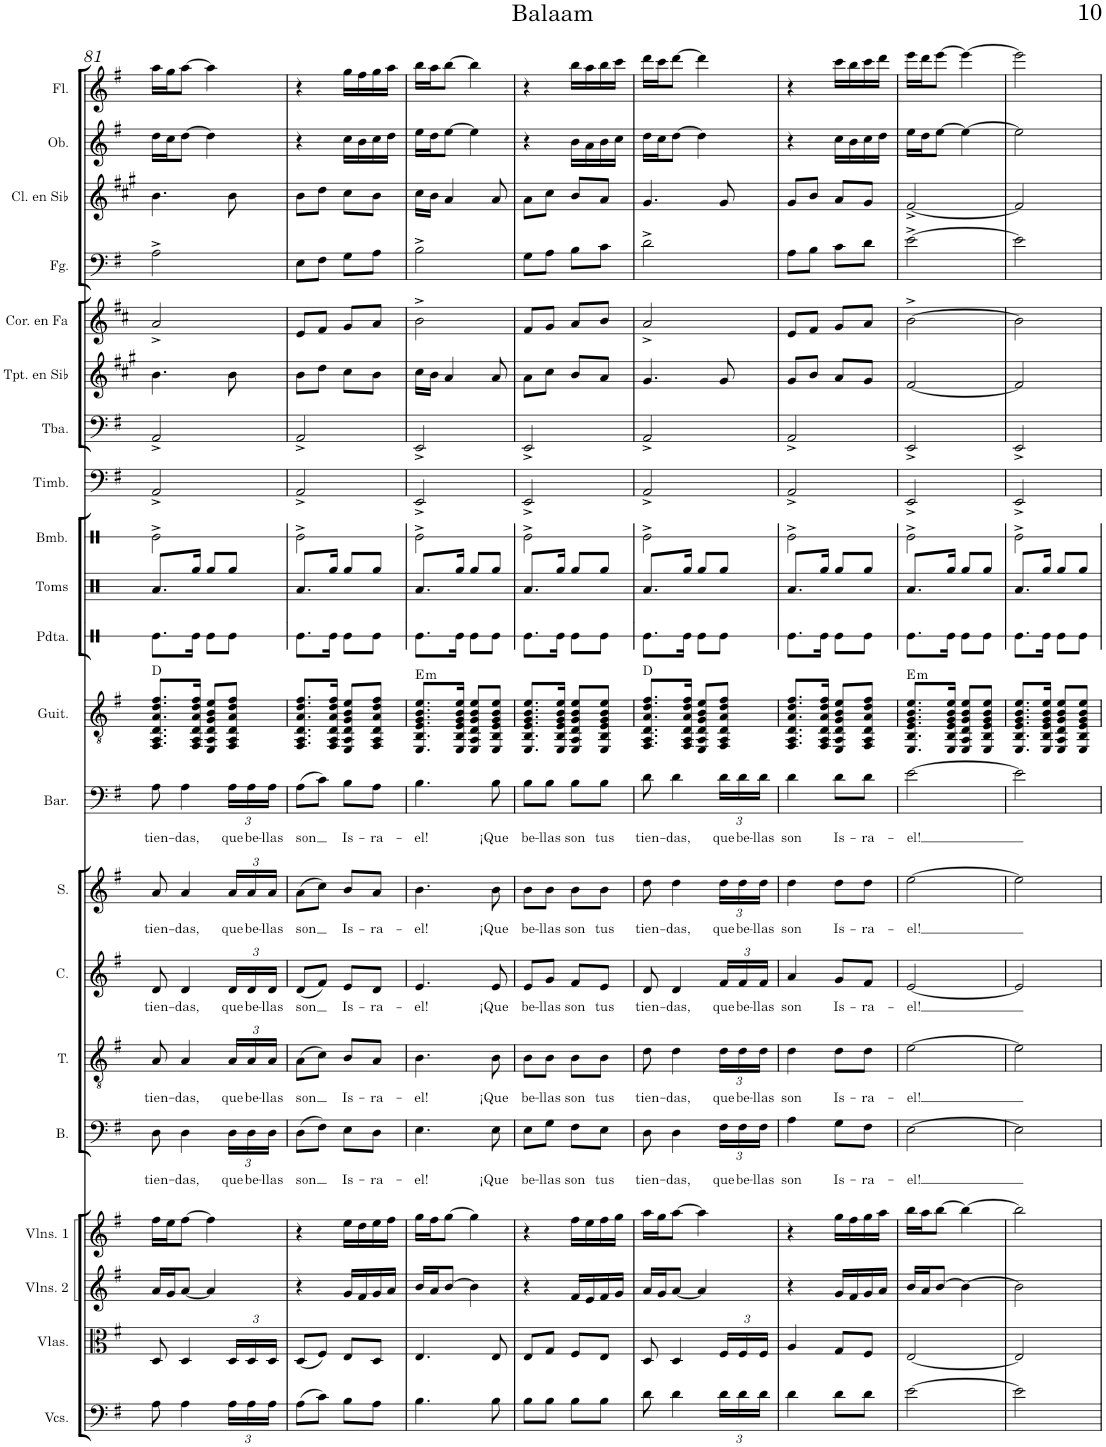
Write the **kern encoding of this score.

**kern	**kern	**kern	**kern	**kern	**text	**kern	**text	**kern	**text	**kern	**text	**kern	**text	**kern	**harte	**kern	**kern	**kern	**kern	**kern	**kern	**kern	**kern	**kern	**kern	**kern
*part21	*part20	*part19	*part18	*part17	*part17	*part16	*part16	*part15	*part15	*part14	*part14	*part13	*part13	*part12	*part12	*part11	*part10	*part9	*part8	*part7	*part6	*part5	*part4	*part3	*part2	*part1
*staff21	*staff20	*staff19	*staff18	*staff17	*staff17	*staff16	*staff16	*staff15	*staff15	*staff14	*staff14	*staff13	*staff13	*staff12	*	*staff11	*staff10	*staff9	*staff8	*staff7	*staff6	*staff5	*staff4	*staff3	*staff2	*staff1
*I"Violonchelos	*I"Violas	*I"Violines 2	*I"Violines 1	*I"Bajo	*	*I"Tenor	*	*I"Contralto	*	*I"Soprano	*	*I"Barítono	*	*I"Guitarra clásica	*	*I"Pandereta	*I"Toms	*I"Bombo	*I"Timbales	*I"Tuba	*I"Trompeta en Sib	*I"Trompa en Fa	*I"Fagot	*I"Clarinete en Sib	*I"Oboe	*I"Flauta
*I'Vcs.	*I'Vlas.	*I'Vlns. 2	*I'Vlns. 1	*I'B.	*	*I'T.	*	*I'C.	*	*I'S.	*	*I'Bar.	*	*I'Guit.	*	*I'Pdta.	*I'Toms	*I'Bmb.	*I'Timb.	*I'Tba.	*I'Tpt. en Sib	*	*I'Fg.	*I'Cl. en Sib	*I'Ob.	*I'Fl.
!!LO:PB:g=z
*clefF4	*clefC3	*clefG2	*clefG2	*clefF4	*	*clefGv2	*	*clefG2	*	*clefG2	*	*clefF4	*	*clefGv2	*	*clefX	*clefX	*clefX	*clefF4	*clefF4	*clefG2	*clefG2	*clefF4	*clefG2	*clefG2	*clefG2
*	*	*	*	*	*	*	*	*	*	*	*	*	*	*	*	*	*	*	*	*	*Trd1c2	*Trd4c7	*	*Trd1c2	*	*
*k[f#]	*k[f#]	*k[f#]	*k[f#]	*k[f#]	*	*k[f#]	*	*k[f#]	*	*k[f#]	*	*k[f#]	*	*k[f#]	*	*k[]	*k[]	*k[]	*k[f#]	*k[f#]	*k[f#c#g#]	*k[f#c#]	*k[f#]	*k[f#c#g#]	*k[f#]	*k[f#]
*M2/4	*M2/4	*M2/4	*M2/4	*M2/4	*	*M2/4	*	*M2/4	*	*M2/4	*	*M2/4	*	*M2/4	*	*M2/4	*M2/4	*M2/4	*M2/4	*M2/4	*M2/4	*M2/4	*M2/4	*M2/4	*M2/4	*M2/4
=81	=81	=81	=81	=81	=81	=81	=81	=81	=81	=81	=81	=81	=81	=81	=81	=81	=81	=81	=81	=81	=81	=81	=81	=81	=81	=81
!	!	!	!	!	!LO:LY:b	!	!LO:LY:b	!	!LO:LY:b	!	!LO:LY:b	!	!LO:LY:b	!	!	!	!	!	!	!	!	!	!	!	!	!
8A\	8D/	16a/LL	16ff#\LL	8D\	tien-	8A/	tien-	8d/	tien-	8a/	tien-	8A\	tien-	8.FF#/ 8.AA/ 8.D/ 8.A/ 8.d/ 8.f#/L	D:maj	8.Re\L	8.Ra/L	2Re^\	2AA^/	2AA^/	4.b\	2a^/	2A^\	4.b\	16dd\LL	16aa\LL
.	.	16g/J	16ee\J	.	.	.	.	.	.	.	.	.	.	.	.	.	.	.	.	.	.	.	.	.	16cc\J	16gg\J
!	!	!	!	!	!LO:LY:b	!	!LO:LY:b	!	!LO:LY:b	!	!LO:LY:b	!	!LO:LY:b	!	!	!	!	!	!	!	!	!	!	!	!	!
4A\	4D/	[8a/J	[8ff#\J	4D\	-das,	4A/	-das,	4d/	-das,	4a/	-das,	4A\	-das,	.	.	.	.	.	.	.	.	.	.	.	[8dd\J	[8aa\J
.	.	.	.	.	.	.	.	.	.	.	.	.	.	16FF#/ 16AA/ 16D/ 16A/ 16d/ 16f#/Jk	.	16Re\Jk	16Rgg/Jk	.	.	.	.	.	.	.	.	.
.	.	4a/]	4ff#\]	.	.	.	.	.	.	.	.	.	.	8EE/ 8AA/ 8D/ 8G/ 8B/ 8e/L	.	8Re\L	8Rgg/L	.	.	.	.	.	.	.	4dd\]	4aa\]
*Xbrackettup	*Xbrackettup	*	*	*Xbrackettup	*	*	*	*	*	*	*	*	*	*	*	*	*	*	*	*	*	*	*	*	*	*
!	!	!	!	!	!LO:LY:b	!	!	!	!	!	!	!	!	!	!	!	!	!	!	!	!	!	!	!	!	!
*	*	*	*	*	*	*Xbrackettup	*	*	*	*	*	*	*	*	*	*	*	*	*	*	*	*	*	*	*	*
!	!	!	!	!	!	!	!LO:LY:b	!	!	!	!	!	!	!	!	!	!	!	!	!	!	!	!	!	!	!
*	*	*	*	*	*	*	*	*Xbrackettup	*	*	*	*	*	*	*	*	*	*	*	*	*	*	*	*	*	*
!	!	!	!	!	!	!	!	!	!LO:LY:b	!	!	!	!	!	!	!	!	!	!	!	!	!	!	!	!	!
*	*	*	*	*	*	*	*	*	*	*Xbrackettup	*	*	*	*	*	*	*	*	*	*	*	*	*	*	*	*
!	!	!	!	!	!	!	!	!	!	!	!LO:LY:b	!	!	!	!	!	!	!	!	!	!	!	!	!	!	!
*	*	*	*	*	*	*	*	*	*	*	*	*Xbrackettup	*	*	*	*	*	*	*	*	*	*	*	*	*	*
!	!	!	!	!	!	!	!	!	!	!	!	!	!LO:LY:b	!	!	!	!	!	!	!	!	!	!	!	!	!
24A\LL	24D/LL	.	.	24D\LL	que	24A/LL	que	24d/LL	que	24a/LL	que	24A\LL	que	8FF#/ 8AA/ 8D/ 8A/ 8d/ 8f#/J	.	8Re\J	8Rgg/J	.	.	.	8b\	.	.	8b\	.	.
!	!	!	!	!	!LO:LY:b	!	!LO:LY:b	!	!LO:LY:b	!	!LO:LY:b	!	!LO:LY:b	!	!	!	!	!	!	!	!	!	!	!	!	!
24A\	24D/	.	.	24D\	be-	24A/	be-	24d/	be-	24a/	be-	24A\	be-	.	.	.	.	.	.	.	.	.	.	.	.	.
!	!	!	!	!	!LO:LY:b	!	!LO:LY:b	!	!LO:LY:b	!	!LO:LY:b	!	!LO:LY:b	!	!	!	!	!	!	!	!	!	!	!	!	!
24A\JJ	24D/JJ	.	.	24D\JJ	-llas	24A/JJ	-llas	24d/JJ	-llas	24a/JJ	-llas	24A\JJ	-llas	.	.	.	.	.	.	.	.	.	.	.	.	.
=82	=82	=82	=82	=82	=82	=82	=82	=82	=82	=82	=82	=82	=82	=82	=82	=82	=82	=82	=82	=82	=82	=82	=82	=82	=82	=82
!	!	!	!	!	!LO:LY:b	!	!LO:LY:b	!	!LO:LY:b	!	!LO:LY:b	!	!LO:LY:b	!	!	!	!	!	!	!	!	!	!	!	!	!
(8A\L	(8D/L	4r	4r	(8D\L	son	(8A\L	son	(8d/L	son	(8a\L	son	(8A\L	son	8.FF#/ 8.AA/ 8.D/ 8.A/ 8.d/ 8.f#/L	.	8.Re\L	8.Ra/L	2Re^\	2AA^/	2AA^/	8b\L	8e/L	8E\L	8b\L	4r	4r
8c\J)	8F#/J)	.	.	8F#\J)	.	8c\J)	.	8f#/J)	.	8cc\J)	.	8c\J)	.	.	.	.	.	.	.	.	8dd\J	8f#/J	8F#\J	8dd\J	.	.
.	.	.	.	.	.	.	.	.	.	.	.	.	.	16FF#/ 16AA/ 16D/ 16A/ 16d/ 16f#/Jk	.	16Re\Jk	16Rgg/Jk	.	.	.	.	.	.	.	.	.
!	!	!	!	!	!LO:LY:b	!	!LO:LY:b	!	!LO:LY:b	!	!LO:LY:b	!	!LO:LY:b	!	!	!	!	!	!	!	!	!	!	!	!	!
8B\L	8E/L	16g/LL	16ee\LL	8E\L	Is-	8B/L	Is-	8e/L	Is-	8b/L	Is-	8B\L	Is-	8EE/ 8AA/ 8D/ 8G/ 8B/ 8e/L	.	8Re\L	8Rgg/L	.	.	.	8cc#\L	8g/L	8G\L	8cc#\L	16cc\LL	16gg\LL
.	.	16f#/	16dd\	.	.	.	.	.	.	.	.	.	.	.	.	.	.	.	.	.	.	.	.	.	16b\	16ff#\
!	!	!	!	!	!LO:LY:b	!	!LO:LY:b	!	!LO:LY:b	!	!LO:LY:b	!	!LO:LY:b	!	!	!	!	!	!	!	!	!	!	!	!	!
8A\J	8D/J	16g/	16ee\	8D\J	-ra-	8A/J	-ra-	8d/J	-ra-	8a/J	-ra-	8A\J	-ra-	8FF#/ 8AA/ 8D/ 8A/ 8d/ 8f#/J	.	8Re\J	8Rgg/J	.	.	.	8b\J	8a/J	8A\J	8b\J	16cc\	16gg\
.	.	16a/JJ	16ff#\JJ	.	.	.	.	.	.	.	.	.	.	.	.	.	.	.	.	.	.	.	.	.	16dd\JJ	16aa\JJ
=83	=83	=83	=83	=83	=83	=83	=83	=83	=83	=83	=83	=83	=83	=83	=83	=83	=83	=83	=83	=83	=83	=83	=83	=83	=83	=83
!	!	!	!	!	!LO:LY:b	!	!LO:LY:b	!	!LO:LY:b	!	!LO:LY:b	!	!LO:LY:b	!	!LO:H:kt=m	!	!	!	!	!	!	!	!	!	!	!
4.B\	4.E/	16b/LL	16gg\LL	4.E\	-el!	4.B\	-el!	4.e/	-el!	4.b\	-el!	4.B\	-el!	8.EE/ 8.BB/ 8.E/ 8.G/ 8.B/ 8.e/L	E:min	8.Re\L	8.Ra/L	2Re^\	2EE^/	2EE^/	16cc#\LL	2b^\	2B^\	16cc#\LL	16ee\LL	16bb\LL
.	.	16a/J	16ff#\J	.	.	.	.	.	.	.	.	.	.	.	.	.	.	.	.	.	16b\JJ	.	.	16b\JJ	16dd\J	16aa\J
.	.	[8b/J	[8gg\J	.	.	.	.	.	.	.	.	.	.	.	.	.	.	.	.	.	4a/	.	.	4a/	[8ee\J	[8bb\J
.	.	.	.	.	.	.	.	.	.	.	.	.	.	16EE/ 16BB/ 16E/ 16G/ 16B/ 16e/Jk	.	16Re\Jk	16Rgg/Jk	.	.	.	.	.	.	.	.	.
.	.	4b\]	4gg\]	.	.	.	.	.	.	.	.	.	.	8EE/ 8AA/ 8D/ 8G/ 8B/ 8e/L	.	8Re\L	8Rgg/L	.	.	.	.	.	.	.	4ee\]	4bb\]
!	!	!	!	!	!LO:LY:b	!	!LO:LY:b	!	!LO:LY:b	!	!LO:LY:b	!	!LO:LY:b	!	!	!	!	!	!	!	!	!	!	!	!	!
8B\	8E/	.	.	8E\	¡Que	8B\	¡Que	8e/	¡Que	8b\	¡Que	8B\	¡Que	8EE/ 8BB/ 8E/ 8G/ 8B/ 8e/J	.	8Re\J	8Rgg/J	.	.	.	8a/	.	.	8a/	.	.
=84	=84	=84	=84	=84	=84	=84	=84	=84	=84	=84	=84	=84	=84	=84	=84	=84	=84	=84	=84	=84	=84	=84	=84	=84	=84	=84
!	!	!	!	!	!LO:LY:b	!	!LO:LY:b	!	!LO:LY:b	!	!LO:LY:b	!	!LO:LY:b	!	!	!	!	!	!	!	!	!	!	!	!	!
8B\L	8E/L	4r	4r	8E\L	be-	8B\L	be-	8e/L	be-	8b\L	be-	8B\L	be-	8.EE/ 8.BB/ 8.E/ 8.G/ 8.B/ 8.e/L	.	8.Re\L	8.Ra/L	2Re^\	2EE^/	2EE^/	8a\L	8f#/L	8G\L	8a\L	4r	4r
!	!	!	!	!	!LO:LY:b	!	!LO:LY:b	!	!LO:LY:b	!	!LO:LY:b	!	!LO:LY:b	!	!	!	!	!	!	!	!	!	!	!	!	!
8B\J	8G/J	.	.	8G\J	-llas	8B\J	-llas	8g/J	-llas	8b\J	-llas	8B\J	-llas	.	.	.	.	.	.	.	8cc#\J	8g/J	8A\J	8cc#\J	.	.
.	.	.	.	.	.	.	.	.	.	.	.	.	.	16EE/ 16BB/ 16E/ 16G/ 16B/ 16e/Jk	.	16Re\Jk	16Rgg/Jk	.	.	.	.	.	.	.	.	.
!	!	!	!	!	!LO:LY:b	!	!LO:LY:b	!	!LO:LY:b	!	!LO:LY:b	!	!LO:LY:b	!	!	!	!	!	!	!	!	!	!	!	!	!
8B\L	8F#/L	16f#/LL	16ff#\LL	8F#\L	son	8B\L	son	8f#/L	son	8b\L	son	8B\L	son	8EE/ 8AA/ 8D/ 8G/ 8B/ 8e/L	.	8Re\L	8Rgg/L	.	.	.	8b/L	8a/L	8B\L	8b/L	16b\LL	16bb\LL
.	.	16e/	16ee\	.	.	.	.	.	.	.	.	.	.	.	.	.	.	.	.	.	.	.	.	.	16a\	16aa\
!	!	!	!	!	!LO:LY:b	!	!LO:LY:b	!	!LO:LY:b	!	!LO:LY:b	!	!LO:LY:b	!	!	!	!	!	!	!	!	!	!	!	!	!
8B\J	8E/J	16f#/	16ff#\	8E\J	tus	8B\J	tus	8e/J	tus	8b\J	tus	8B\J	tus	8EE/ 8BB/ 8E/ 8G/ 8B/ 8e/J	.	8Re\J	8Rgg/J	.	.	.	8a/J	8b/J	8c\J	8a/J	16b\	16bb\
.	.	16g/JJ	16gg\JJ	.	.	.	.	.	.	.	.	.	.	.	.	.	.	.	.	.	.	.	.	.	16cc\JJ	16ccc\JJ
=85	=85	=85	=85	=85	=85	=85	=85	=85	=85	=85	=85	=85	=85	=85	=85	=85	=85	=85	=85	=85	=85	=85	=85	=85	=85	=85
!	!	!	!	!	!LO:LY:b	!	!LO:LY:b	!	!LO:LY:b	!	!LO:LY:b	!	!LO:LY:b	!	!	!	!	!	!	!	!	!	!	!	!	!
8d\	8D/	16a/LL	16aa\LL	8D\	tien-	8d\	tien-	8d/	tien-	8dd\	tien-	8d\	tien-	8.FF#/ 8.AA/ 8.D/ 8.A/ 8.d/ 8.f#/L	D:maj	8.Re\L	8.Ra/L	2Re^\	2AA^/	2AA^/	4.g#/	2a^/	2d^\	4.g#/	16dd\LL	16ddd\LL
.	.	16g/J	16gg\J	.	.	.	.	.	.	.	.	.	.	.	.	.	.	.	.	.	.	.	.	.	16cc\J	16ccc\J
!	!	!	!	!	!LO:LY:b	!	!LO:LY:b	!	!LO:LY:b	!	!LO:LY:b	!	!LO:LY:b	!	!	!	!	!	!	!	!	!	!	!	!	!
4d\	4D/	[8a/J	[8aa\J	4D\	-das,	4d\	-das,	4d/	-das,	4dd\	-das,	4d\	-das,	.	.	.	.	.	.	.	.	.	.	.	[8dd\J	[8ddd\J
.	.	.	.	.	.	.	.	.	.	.	.	.	.	16FF#/ 16AA/ 16D/ 16A/ 16d/ 16f#/Jk	.	16Re\Jk	16Rgg/Jk	.	.	.	.	.	.	.	.	.
.	.	4a/]	4aa\]	.	.	.	.	.	.	.	.	.	.	8EE/ 8AA/ 8D/ 8G/ 8B/ 8e/L	.	8Re\L	8Rgg/L	.	.	.	.	.	.	.	4dd\]	4ddd\]
!	!	!	!	!	!LO:LY:b	!	!LO:LY:b	!	!LO:LY:b	!	!LO:LY:b	!	!LO:LY:b	!	!	!	!	!	!	!	!	!	!	!	!	!
24d\LL	24F#/LL	.	.	24F#\LL	que	24d\LL	que	24f#/LL	que	24dd\LL	que	24d\LL	que	8FF#/ 8AA/ 8D/ 8A/ 8d/ 8f#/J	.	8Re\J	8Rgg/J	.	.	.	8g#/	.	.	8g#/	.	.
!	!	!	!	!	!LO:LY:b	!	!LO:LY:b	!	!LO:LY:b	!	!LO:LY:b	!	!LO:LY:b	!	!	!	!	!	!	!	!	!	!	!	!	!
24d\	24F#/	.	.	24F#\	be-	24d\	be-	24f#/	be-	24dd\	be-	24d\	be-	.	.	.	.	.	.	.	.	.	.	.	.	.
!	!	!	!	!	!LO:LY:b	!	!LO:LY:b	!	!LO:LY:b	!	!LO:LY:b	!	!LO:LY:b	!	!	!	!	!	!	!	!	!	!	!	!	!
24d\JJ	24F#/JJ	.	.	24F#\JJ	-llas	24d\JJ	-llas	24f#/JJ	-llas	24dd\JJ	-llas	24d\JJ	-llas	.	.	.	.	.	.	.	.	.	.	.	.	.
=86	=86	=86	=86	=86	=86	=86	=86	=86	=86	=86	=86	=86	=86	=86	=86	=86	=86	=86	=86	=86	=86	=86	=86	=86	=86	=86
!	!	!	!	!	!LO:LY:b	!	!LO:LY:b	!	!LO:LY:b	!	!LO:LY:b	!	!LO:LY:b	!	!	!	!	!	!	!	!	!	!	!	!	!
4d\	4A/	4r	4r	4A\	son	4d\	son	4a/	son	4dd\	son	4d\	son	8.FF#/ 8.AA/ 8.D/ 8.A/ 8.d/ 8.f#/L	.	8.Re\L	8.Ra/L	2Re^\	2AA^/	2AA^/	8g#/L	8e/L	8A\L	8g#/L	4r	4r
.	.	.	.	.	.	.	.	.	.	.	.	.	.	.	.	.	.	.	.	.	8b/J	8f#/J	8B\J	8b/J	.	.
.	.	.	.	.	.	.	.	.	.	.	.	.	.	16FF#/ 16AA/ 16D/ 16A/ 16d/ 16f#/Jk	.	16Re\Jk	16Rgg/Jk	.	.	.	.	.	.	.	.	.
!	!	!	!	!	!LO:LY:b	!	!LO:LY:b	!	!LO:LY:b	!	!LO:LY:b	!	!LO:LY:b	!	!	!	!	!	!	!	!	!	!	!	!	!
8d\L	8G/L	16g/LL	16gg\LL	8G\L	Is-	8d\L	Is-	8g/L	Is-	8dd\L	Is-	8d\L	Is-	8EE/ 8AA/ 8D/ 8G/ 8B/ 8e/L	.	8Re\L	8Rgg/L	.	.	.	8a/L	8g/L	8c\L	8a/L	16cc\LL	16ccc\LL
.	.	16f#/	16ff#\	.	.	.	.	.	.	.	.	.	.	.	.	.	.	.	.	.	.	.	.	.	16b\	16bb\
!	!	!	!	!	!LO:LY:b	!	!LO:LY:b	!	!LO:LY:b	!	!LO:LY:b	!	!LO:LY:b	!	!	!	!	!	!	!	!	!	!	!	!	!
8d\J	8F#/J	16g/	16gg\	8F#\J	-ra-	8d\J	-ra-	8f#/J	-ra-	8dd\J	-ra-	8d\J	-ra-	8FF#/ 8AA/ 8D/ 8A/ 8d/ 8f#/J	.	8Re\J	8Rgg/J	.	.	.	8g#/J	8a/J	8d\J	8g#/J	16cc\	16ccc\
.	.	16a/JJ	16aa\JJ	.	.	.	.	.	.	.	.	.	.	.	.	.	.	.	.	.	.	.	.	.	16dd\JJ	16ddd\JJ
=87	=87	=87	=87	=87	=87	=87	=87	=87	=87	=87	=87	=87	=87	=87	=87	=87	=87	=87	=87	=87	=87	=87	=87	=87	=87	=87
!	!	!	!	!	!LO:LY:b	!	!LO:LY:b	!	!LO:LY:b	!	!LO:LY:b	!	!LO:LY:b	!	!LO:H:kt=m	!	!	!	!	!	!	!	!	!	!	!
[2e\	[2E/	16b/LL	16bb\LL	[2E\	-el!	[2e\	-el!	[2e/	-el!	[2ee\	-el!	[2e\	-el!	8.EE/ 8.BB/ 8.E/ 8.G/ 8.B/ 8.e/L	E:min	8.Re\L	8.Ra/L	2Re^\	2EE^/	2EE^/	[2f#/	[2b^\	[2e^\	[2f#^/	16ee\LL	16eee\LL
.	.	16a/J	16aa\J	.	.	.	.	.	.	.	.	.	.	.	.	.	.	.	.	.	.	.	.	.	16dd\J	16ddd\J
.	.	[8b/J	[8bb\J	.	.	.	.	.	.	.	.	.	.	.	.	.	.	.	.	.	.	.	.	.	[8ee\J	[8eee\J
.	.	.	.	.	.	.	.	.	.	.	.	.	.	16EE/ 16BB/ 16E/ 16G/ 16B/ 16e/Jk	.	16Re\Jk	16Rgg/Jk	.	.	.	.	.	.	.	.	.
.	.	4b\_	4bb\_	.	.	.	.	.	.	.	.	.	.	8EE/ 8AA/ 8D/ 8G/ 8B/ 8e/L	.	8Re\L	8Rgg/L	.	.	.	.	.	.	.	4ee\_	4eee\_
.	.	.	.	.	.	.	.	.	.	.	.	.	.	8EE/ 8BB/ 8E/ 8G/ 8B/ 8e/J	.	8Re\J	8Rgg/J	.	.	.	.	.	.	.	.	.
=88	=88	=88	=88	=88	=88	=88	=88	=88	=88	=88	=88	=88	=88	=88	=88	=88	=88	=88	=88	=88	=88	=88	=88	=88	=88	=88
2e\]	2E/]	2b\]	2bb\]	2E\]	.	2e\]	.	2e/]	.	2ee\]	.	2e\]	.	8.EE/ 8.BB/ 8.E/ 8.G/ 8.B/ 8.e/L	.	8.Re\L	8.Ra/L	2Re^\	2EE^/	2EE^/	2f#/]	2b\]	2e\]	2f#/]	2ee\]	2eee\]
.	.	.	.	.	.	.	.	.	.	.	.	.	.	16EE/ 16BB/ 16E/ 16G/ 16B/ 16e/Jk	.	16Re\Jk	16Rgg/Jk	.	.	.	.	.	.	.	.	.
.	.	.	.	.	.	.	.	.	.	.	.	.	.	8EE/ 8AA/ 8D/ 8G/ 8B/ 8e/L	.	8Re\L	8Rgg/L	.	.	.	.	.	.	.	.	.
.	.	.	.	.	.	.	.	.	.	.	.	.	.	8EE/ 8BB/ 8E/ 8G/ 8B/ 8e/J	.	8Re\J	8Rgg/J	.	.	.	.	.	.	.	.	.
=	=	=	=	=	=	=	=	=	=	=	=	=	=	=	=	=	=	=	=	=	=	=	=	=	=	=
*-	*-	*-	*-	*-	*-	*-	*-	*-	*-	*-	*-	*-	*-	*-	*-	*-	*-	*-	*-	*-	*-	*-	*-	*-	*-	*-
